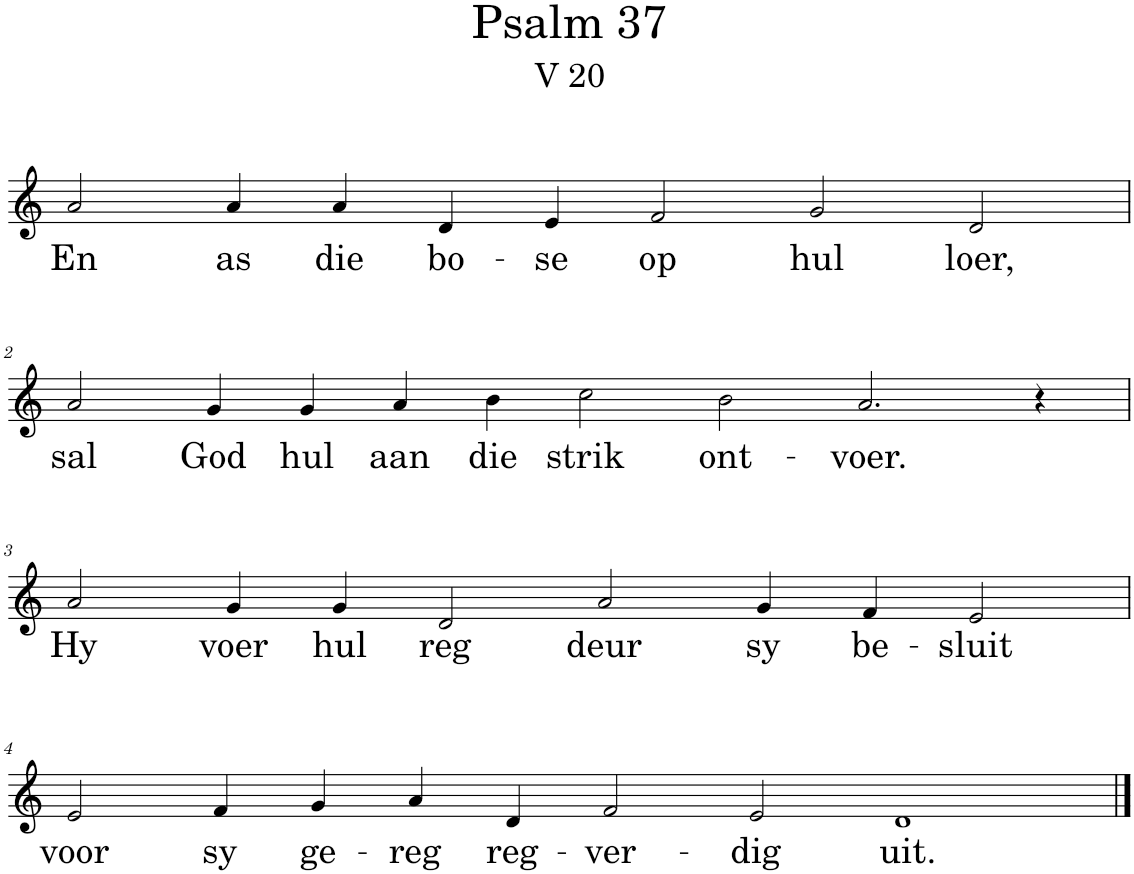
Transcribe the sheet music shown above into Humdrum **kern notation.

**kern	**text
*part1	*part1
*staff1	*staff1
*I"Pipe Organ	*
*I'Org.	*
*clefG2	*
*k[]	*
*M12/4	*
=1	=1
!	!LO:LY:b
2a/	En
!	!LO:LY:b
4a/	as
!	!LO:LY:b
4a/	die
!	!LO:LY:b
4d/	bo-
!	!LO:LY:b
4e/	-se
!	!LO:LY:b
2f/	op
!	!LO:LY:b
2g/	hul
!	!LO:LY:b
2d/	loer,
!!LO:LB:g=z
=2	=2
*M14/4	*
!	!LO:LY:b
2a/	sal
!	!LO:LY:b
4g/	God
!	!LO:LY:b
4g/	hul
!	!LO:LY:b
4a/	aan
!	!LO:LY:b
4b\	die
!	!LO:LY:b
2cc\	strik
!	!LO:LY:b
2b\	ont-
!	!LO:LY:b
2.a/	-voer.
4r	.
!!LO:LB:g=z
=3	=3
*M12/4	*
!	!LO:LY:b
2a/	Hy
!	!LO:LY:b
4g/	voer
!	!LO:LY:b
4g/	hul
!	!LO:LY:b
2d/	reg
!	!LO:LY:b
2a/	deur
!	!LO:LY:b
4g/	sy
!	!LO:LY:b
4f/	be-
!	!LO:LY:b
2e/	-sluit
!!LO:LB:g=z
=4	=4
*M14/4	*
!	!LO:LY:b
2e/	voor
!	!LO:LY:b
4f/	sy
!	!LO:LY:b
4g/	ge-
!	!LO:LY:b
4a/	-reg
!	!LO:LY:b
4d/	reg-
!	!LO:LY:b
2f/	-ver-
!	!LO:LY:b
2e/	-dig
!	!LO:LY:b
1d	uit.
==	==
*-	*-
